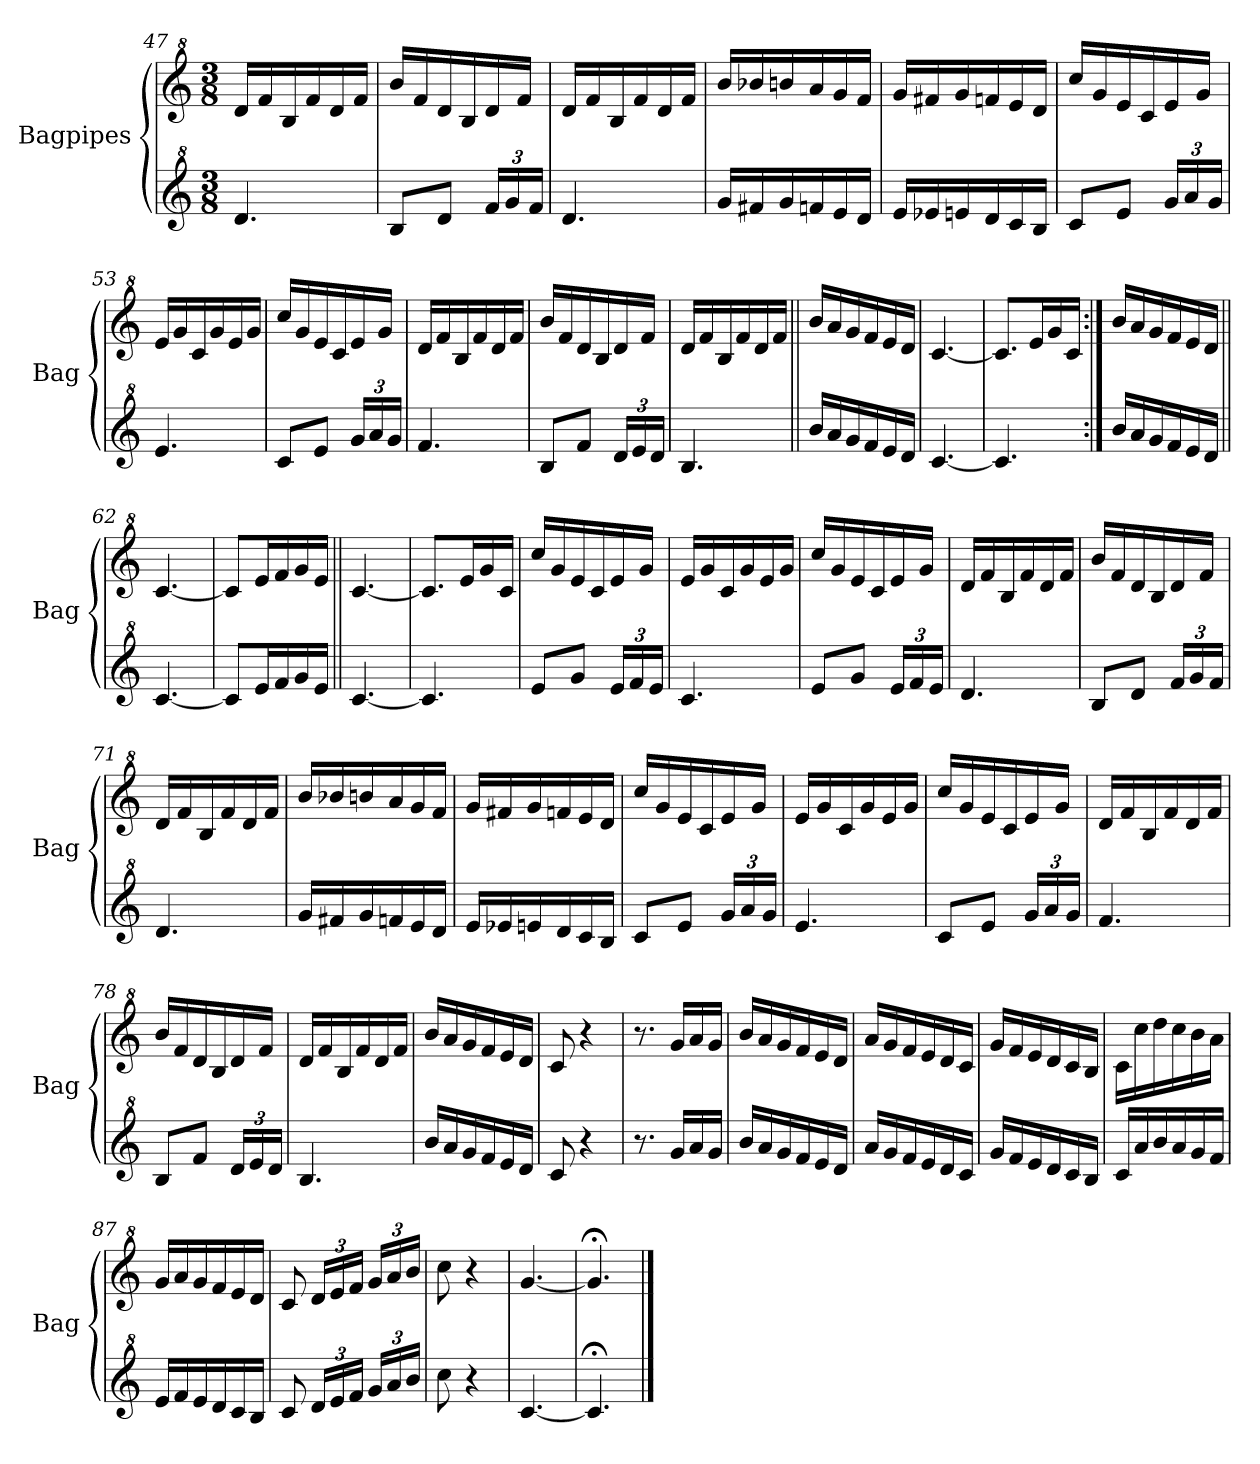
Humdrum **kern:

**kern	**kern
*part2	*part1
*staff2	*staff1
*I"Bagpipes	*I"Bagpipes
*I'Bag	*I'Bag
!!LO:PB:g=z
*clefG^2	*clefG^2
*k[]	*k[]
*C:	*C:
*M3/8	*M3/8
=47	=47
4.dd/	16dd/LL
.	16ff/
.	16b/
.	16ff/
.	16dd/
.	16ff/JJ
=48	=48
8b/L	16bb/LL
.	16ff/
8dd/J	16dd/
.	16b/
*Xbrackettup	*
24ff/LL	16dd/
24gg/	.
.	16ff/JJ
24ff/JJ	.
=49	=49
4.dd/	16dd/LL
.	16ff/
.	16b/
.	16ff/
.	16dd/
.	16ff/JJ
=50	=50
16gg/LL	16bb/LL
16ff#X/	16bb-X/
16gg/	16bbn/
16ffn/	16aa/
16ee/	16gg/
16dd/JJ	16ff/JJ
=51	=51
16ee/LL	16gg/LL
16ee-X/	16ff#X/
16een/	16gg/
16dd/	16ffn/
16cc/	16ee/
16b/JJ	16dd/JJ
=52	=52
8cc/L	16ccc/LL
.	16gg/
8ee/J	16ee/
.	16cc/
24gg/LL	16ee/
24aa/	.
.	16gg/JJ
24gg/JJ	.
!!LO:LB:g=z
=53	=53
4.ee/	16ee/LL
.	16gg/
.	16cc/
.	16gg/
.	16ee/
.	16gg/JJ
=54	=54
8cc/L	16ccc/LL
.	16gg/
8ee/J	16ee/
.	16cc/
24gg/LL	16ee/
24aa/	.
.	16gg/JJ
24gg/JJ	.
=55	=55
4.ff/	16dd/LL
.	16ff/
.	16b/
.	16ff/
.	16dd/
.	16ff/JJ
=56	=56
8b/L	16bb/LL
.	16ff/
8ff/J	16dd/
.	16b/
24dd/LL	16dd/
24ee/	.
.	16ff/JJ
24dd/JJ	.
=57	=57
4.b/	16dd/LL
.	16ff/
.	16b/
.	16ff/
.	16dd/
.	16ff/JJ
=58||	=58||
16bb/LL	16bb/LL
16aa/	16aa/
16gg/	16gg/
16ff/	16ff/
16ee/	16ee/
16dd/JJ	16dd/JJ
=59	=59
[4.cc/	[4.cc/
=60	=60
4.cc/]	8.cc/L]
.	16ee/L
.	16gg/
.	16cc/JJ
!!LO:LB:g=z
=61:|!	=61:|!
16bb/LL	16bb/LL
16aa/	16aa/
16gg/	16gg/
16ff/	16ff/
16ee/	16ee/
16dd/JJ	16dd/JJ
=62||	=62||
[4.cc/	[4.cc/
=63	=63
8cc/L]	8cc/L]
16ee/L	16ee/L
16ff/	16ff/
16gg/	16gg/
16ee/JJ	16ee/JJ
=64||	=64||
[4.cc/	[4.cc/
=65	=65
4.cc/]	8.cc/L]
.	16ee/L
.	16gg/
.	16cc/JJ
=66	=66
8ee/L	16ccc/LL
.	16gg/
8gg/J	16ee/
.	16cc/
24ee/LL	16ee/
24ff/	.
.	16gg/JJ
24ee/JJ	.
=67	=67
4.cc/	16ee/LL
.	16gg/
.	16cc/
.	16gg/
.	16ee/
.	16gg/JJ
=68	=68
8ee/L	16ccc/LL
.	16gg/
8gg/J	16ee/
.	16cc/
24ee/LL	16ee/
24ff/	.
.	16gg/JJ
24ee/JJ	.
=69	=69
4.dd/	16dd/LL
.	16ff/
.	16b/
.	16ff/
.	16dd/
.	16ff/JJ
!!LO:LB:g=z
=70	=70
8b/L	16bb/LL
.	16ff/
8dd/J	16dd/
.	16b/
24ff/LL	16dd/
24gg/	.
.	16ff/JJ
24ff/JJ	.
=71	=71
4.dd/	16dd/LL
.	16ff/
.	16b/
.	16ff/
.	16dd/
.	16ff/JJ
=72	=72
16gg/LL	16bb/LL
16ff#X/	16bb-X/
16gg/	16bbn/
16ffn/	16aa/
16ee/	16gg/
16dd/JJ	16ff/JJ
=73	=73
16ee/LL	16gg/LL
16ee-X/	16ff#X/
16een/	16gg/
16dd/	16ffn/
16cc/	16ee/
16b/JJ	16dd/JJ
=74	=74
8cc/L	16ccc/LL
.	16gg/
8ee/J	16ee/
.	16cc/
24gg/LL	16ee/
24aa/	.
.	16gg/JJ
24gg/JJ	.
=75	=75
4.ee/	16ee/LL
.	16gg/
.	16cc/
.	16gg/
.	16ee/
.	16gg/JJ
!!LO:LB:g=z
=76	=76
8cc/L	16ccc/LL
.	16gg/
8ee/J	16ee/
.	16cc/
24gg/LL	16ee/
24aa/	.
.	16gg/JJ
24gg/JJ	.
=77	=77
4.ff/	16dd/LL
.	16ff/
.	16b/
.	16ff/
.	16dd/
.	16ff/JJ
=78	=78
8b/L	16bb/LL
.	16ff/
8ff/J	16dd/
.	16b/
24dd/LL	16dd/
24ee/	.
.	16ff/JJ
24dd/JJ	.
=79	=79
4.b/	16dd/LL
.	16ff/
.	16b/
.	16ff/
.	16dd/
.	16ff/JJ
=80	=80
16bb/LL	16bb/LL
16aa/	16aa/
16gg/	16gg/
16ff/	16ff/
16ee/	16ee/
16dd/JJ	16dd/JJ
=81	=81
8cc/	8cc/
4r	4r
=82	=82
8.r	8.r
16gg/LL	16gg/LL
16aa/	16aa/
16gg/JJ	16gg/JJ
=83	=83
16bb/LL	16bb/LL
16aa/	16aa/
16gg/	16gg/
16ff/	16ff/
16ee/	16ee/
16dd/JJ	16dd/JJ
!!LO:LB:g=z
=84	=84
16aa/LL	16aa/LL
16gg/	16gg/
16ff/	16ff/
16ee/	16ee/
16dd/	16dd/
16cc/JJ	16cc/JJ
=85	=85
16gg/LL	16gg/LL
16ff/	16ff/
16ee/	16ee/
16dd/	16dd/
16cc/	16cc/
16b/JJ	16b/JJ
=86	=86
16cc/LL	16cc\LL
16aa/	16ccc\
16bb/	16ddd\
16aa/	16ccc\
16gg/	16bb\
16ff/JJ	16aa\JJ
=87	=87
16ee/LL	16gg/LL
16ff/	16aa/
16ee/	16gg/
16dd/	16ff/
16cc/	16ee/
16b/JJ	16dd/JJ
=88	=88
8cc/	8cc/
*	*Xbrackettup
24dd/LL	24dd/LL
24ee/	24ee/
24ff/JJ	24ff/JJ
24gg/LL	24gg/LL
24aa/	24aa/
24bb/JJ	24bb/JJ
=89	=89
8ccc\	8ccc\
4r	4r
=90	=90
[4.cc/	[4.gg/
=91	=91
4.cc;</]	4.gg;</]
==	==
*-	*-
